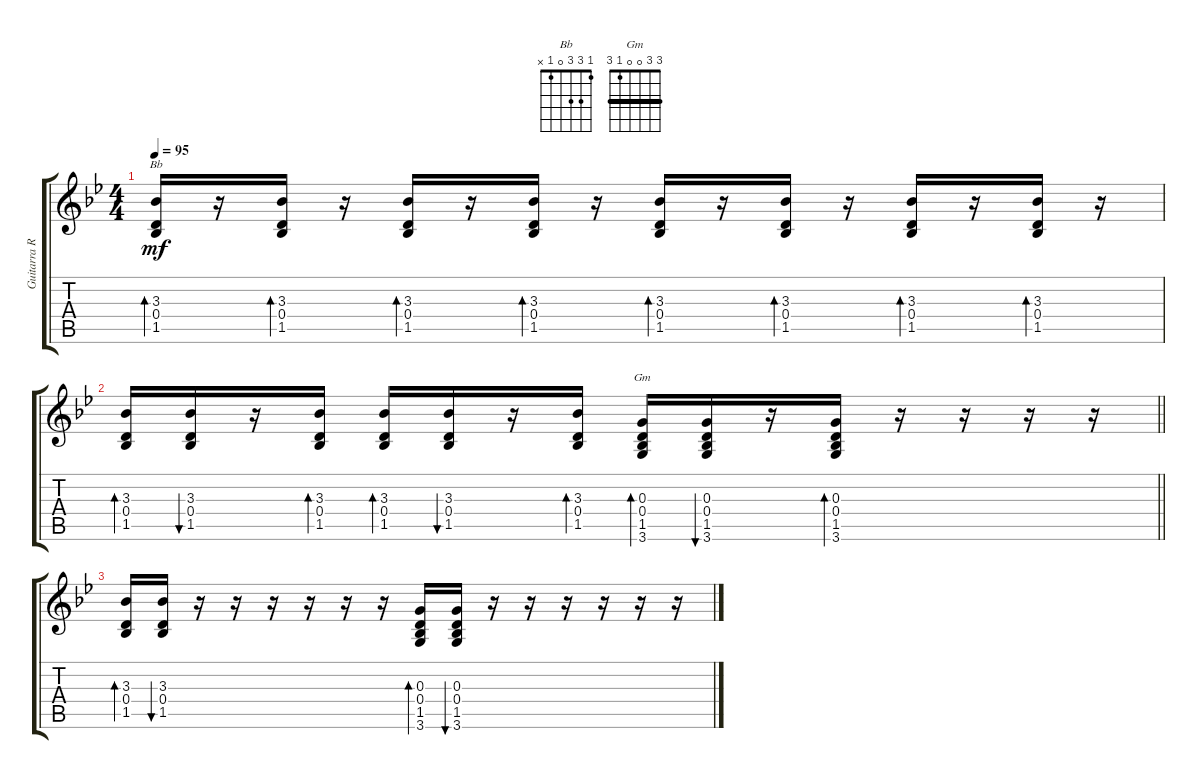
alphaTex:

\track ("Guitarra Rítmica" "Guitarra R") {instrument electricguitarclean}
\staff {score tabs}
\tuning (E4 B3 G3 D3 A2 E2) {hide}
\chord ("Bb" 1 3 3 0 1 x)
\chord ("Gm" 3 3 0 0 1 3) {barre 3}
\ts (4 4)
\tempo 95
\clef g2
\ks bb
(3.3 0.4 1.5).16{bd 60 ch "Bb" dy mf} r.16 (3.3 0.4 1.5).16{bd 60} r.16 (3.3 0.4 1.5).16{bd 60} r.16 (3.3 0.4 1.5).16{bd 60} r.16 (3.3 0.4 1.5).16{bd 60} r.16 (3.3 0.4 1.5).16{bd 60} r.16 (3.3 0.4 1.5).16{bd 60} r.16 (3.3 0.4 1.5).16{bd 60} r.16 |
\barLineRight lightlight
(3.3 0.4 1.5).16{bd 60} (3.3 0.4 1.5).16{bu 60} r.16 (3.3 0.4 1.5).16{bd 60} (3.3 0.4 1.5).16{bd 60} (3.3 0.4 1.5).16{bu 60} r.16 (3.3 0.4 1.5).16{bd 60} (0.3 0.4 1.5 3.6).16{bd 60 ch "Gm"} (0.3 0.4 1.5 3.6).16{bu 60} r.16 (0.3 0.4 1.5 3.6).16{bd 60} r.16 r.16 r.16 r.16 |
(3.3 0.4 1.5).16{bd 60} (3.3 0.4 1.5).16{bu 60} r.16 r.16 r.16 r.16 r.16 r.16 (0.3 0.4 1.5 3.6).16{bd 60} (0.3 0.4 1.5 3.6).16{bu 60} r.16 r.16 r.16 r.16 r.16 r.16
